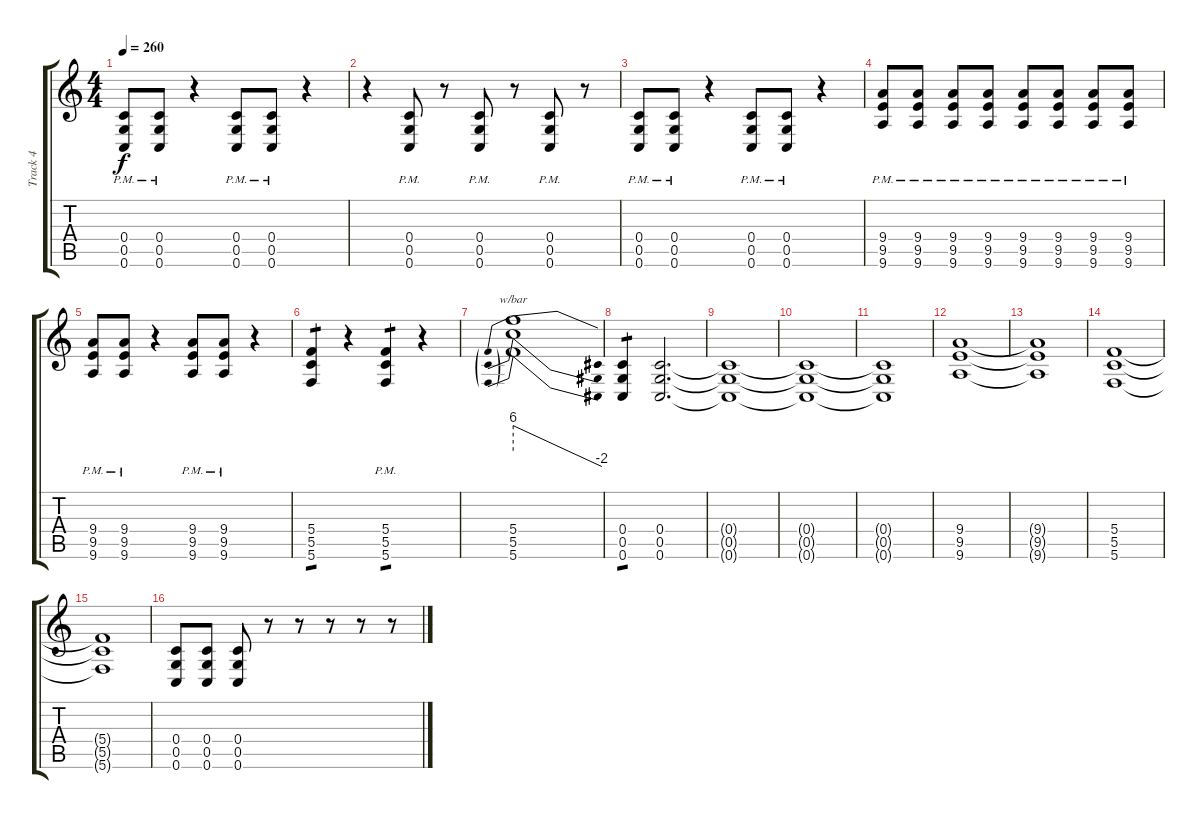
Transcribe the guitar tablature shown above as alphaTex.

\track ("Track 4" "Track 4") {instrument overdrivenguitar}
\staff {score tabs}
\tuning (D4 A3 F3 C3 G2 C2) {hide}
\ts (4 4)
\tempo 260
\clef g2
\ks c
(0.4{pm} 0.5{pm} 0.6{pm}).8{dy f} (0.4{pm} 0.5{pm} 0.6{pm}).8 r.4 (0.4{pm} 0.5{pm} 0.6{pm}).8 (0.4{pm} 0.5{pm} 0.6{pm}).8 r.4 |
r.4 (0.4{pm} 0.5{pm} 0.6{pm}).8 r.8 (0.4{pm} 0.5{pm} 0.6{pm}).8 r.8 (0.4{pm} 0.5{pm} 0.6{pm}).8 r.8 |
(0.4{pm} 0.5{pm} 0.6{pm}).8 (0.4{pm} 0.5{pm} 0.6{pm}).8 r.4 (0.4{pm} 0.5{pm} 0.6{pm}).8 (0.4{pm} 0.5{pm} 0.6{pm}).8 r.4 |
(9.4{pm} 9.5{pm} 9.6{pm}).8 (9.4{pm} 9.5{pm} 9.6{pm}).8 (9.4{pm} 9.5{pm} 9.6{pm}).8 (9.4{pm} 9.5{pm} 9.6{pm}).8 (9.4{pm} 9.5{pm} 9.6{pm}).8 (9.4{pm} 9.5{pm} 9.6{pm}).8 (9.4{pm} 9.5{pm} 9.6{pm}).8 (9.4{pm} 9.5{pm} 9.6{pm}).8 |
(9.4{pm} 9.5{pm} 9.6{pm}).8 (9.4{pm} 9.5{pm} 9.6{pm}).8 r.4 (9.4{pm} 9.5{pm} 9.6{pm}).8 (9.4{pm} 9.5{pm} 9.6{pm}).8 r.4 |
(5.4 5.5 5.6).4{tp 1} r.4 (5.4 5.5{pm} 5.6{pm}).4{tp 1} r.4 |
(5.4 5.5 5.6).1{tbe (predivedive default 0 24 60 -8)} |
(0.4 0.5 0.6).4{tp 1} (0.4 0.5 0.6).2{d} |
(0.4{t} 0.5{t} 0.6{t}).1 |
(0.4{t} 0.5{t} 0.6{t}).1 |
(0.4{t} 0.5{t} 0.6{t}).1 |
(9.4 9.5 9.6).1 |
(9.4{t} 9.5{t} 9.6{t}).1 |
(5.4 5.5 5.6).1 |
(5.4{t} 5.5{t} 5.6{t}).1 |
(0.4 0.5 0.6).8 (0.4 0.5 0.6).8 (0.4 0.5 0.6).8 r.8 r.8 r.8 r.8 r.8
